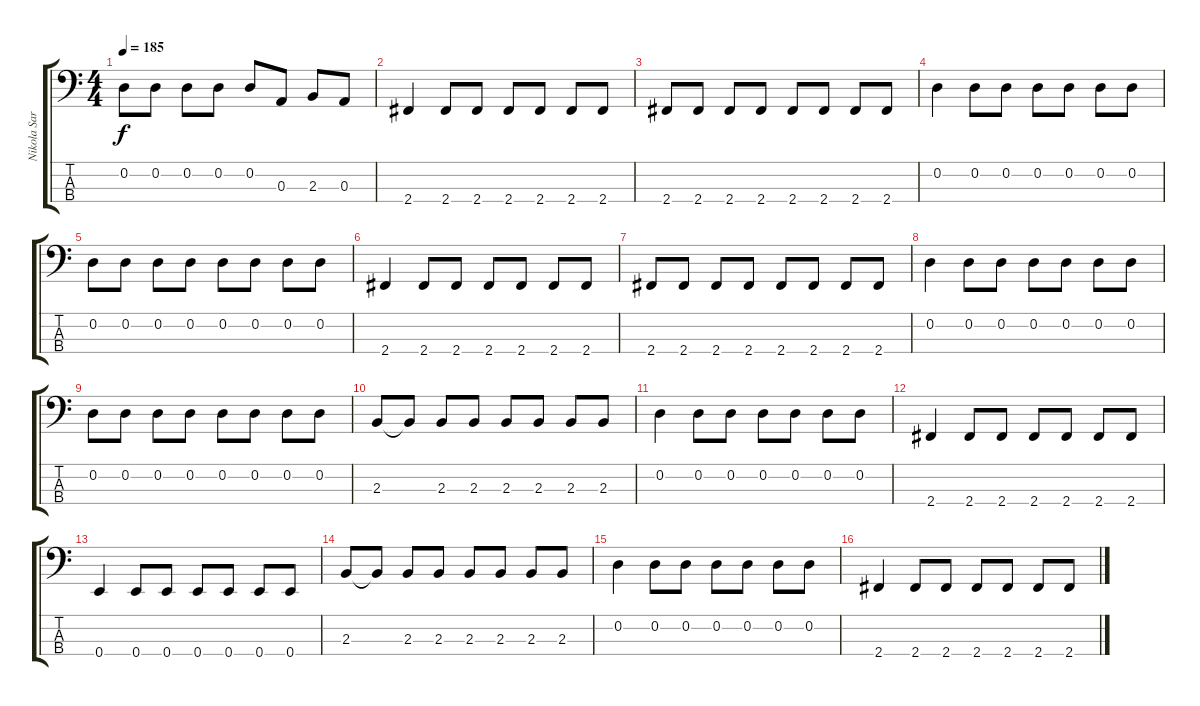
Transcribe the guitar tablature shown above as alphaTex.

\track ("Nikola Sarcevic" "Nikola Sar") {instrument electricbasspick}
\staff {score tabs}
\tuning (G2 D2 A1 E1) {hide}
\ts (4 4)
\tempo 185
\clef f4
\ks c
0.2.8{dy f} 0.2.8 0.2.8 0.2.8 0.2.8 0.3.8 2.3.8 0.3.8 |
2.4.4 2.4.8 2.4.8 2.4.8 2.4.8 2.4.8 2.4.8 |
2.4.8 2.4.8 2.4.8 2.4.8 2.4.8 2.4.8 2.4.8 2.4.8 |
0.2.4 0.2.8 0.2.8 0.2.8 0.2.8 0.2.8 0.2.8 |
0.2.8 0.2.8 0.2.8 0.2.8 0.2.8 0.2.8 0.2.8 0.2.8 |
2.4.4 2.4.8 2.4.8 2.4.8 2.4.8 2.4.8 2.4.8 |
2.4.8 2.4.8 2.4.8 2.4.8 2.4.8 2.4.8 2.4.8 2.4.8 |
0.2.4 0.2.8 0.2.8 0.2.8 0.2.8 0.2.8 0.2.8 |
0.2.8 0.2.8 0.2.8 0.2.8 0.2.8 0.2.8 0.2.8 0.2.8 |
2.3.8 2.3{t}.8 2.3.8 2.3.8 2.3.8 2.3.8 2.3.8 2.3.8 |
0.2.4 0.2.8 0.2.8 0.2.8 0.2.8 0.2.8 0.2.8 |
2.4.4 2.4.8 2.4.8 2.4.8 2.4.8 2.4.8 2.4.8 |
0.4.4 0.4.8 0.4.8 0.4.8 0.4.8 0.4.8 0.4.8 |
2.3.8 2.3{t}.8 2.3.8 2.3.8 2.3.8 2.3.8 2.3.8 2.3.8 |
0.2.4 0.2.8 0.2.8 0.2.8 0.2.8 0.2.8 0.2.8 |
2.4.4 2.4.8 2.4.8 2.4.8 2.4.8 2.4.8 2.4.8
